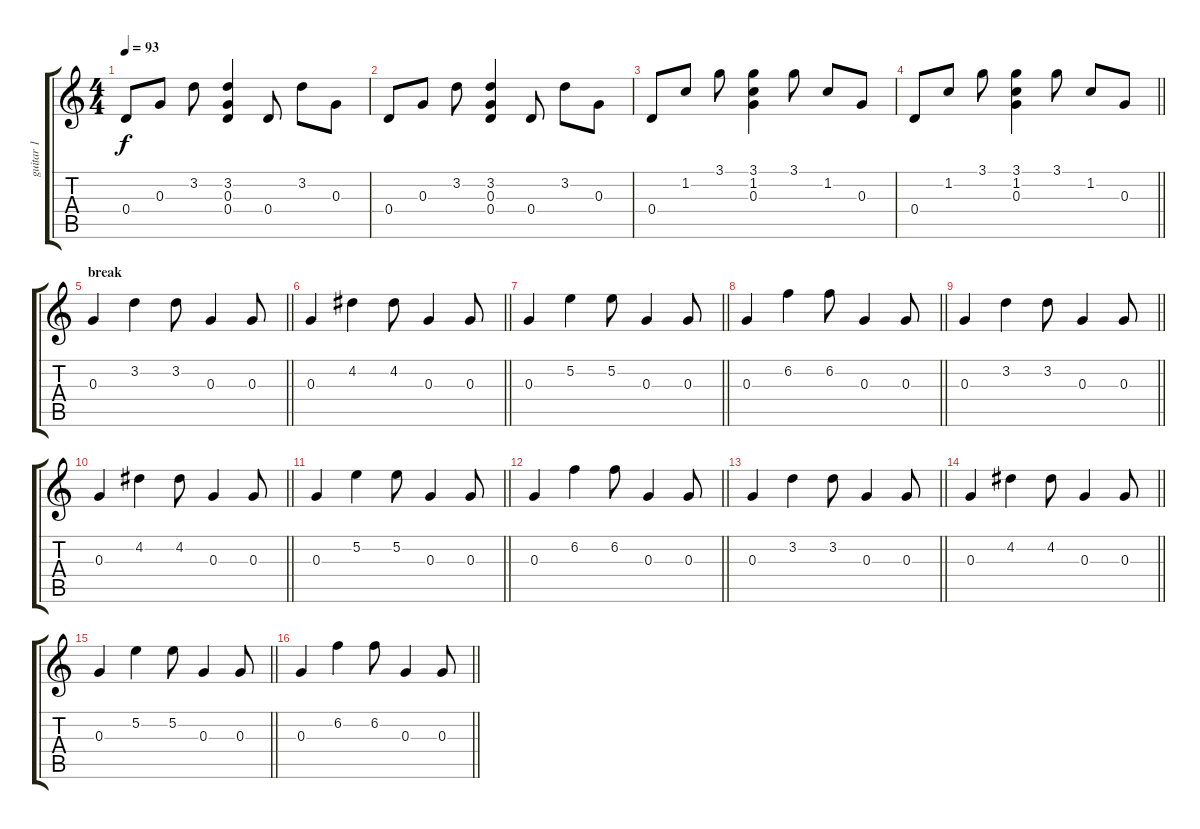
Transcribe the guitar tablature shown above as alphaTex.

\track ("guitar 1" "guitar 1") {instrument acousticguitarsteel}
\staff {score tabs}
\tuning (E4 B3 G3 D3 A2 E2) {hide}
\ts (4 4)
\tempo 93
\clef g2
\ks c
0.4.8{dy f} 0.3.8 3.2.8 (3.2 0.3 0.4).4 0.4.8 3.2.8 0.3.8 |
0.4.8 0.3.8 3.2.8 (3.2 0.3 0.4).4 0.4.8 3.2.8 0.3.8 |
0.4.8 1.2.8 3.1.8 (3.1 1.2 0.3).4 3.1.8 1.2.8 0.3.8 |
\barLineRight lightlight
0.4.8 1.2.8 3.1.8 (3.1 1.2 0.3).4 3.1.8 1.2.8 0.3.8 |
\section ("" "break")
\barLineRight lightlight
0.3.4 3.2.4 3.2.8 0.3.4 0.3.8 |
\barLineRight lightlight
0.3.4 4.2.4 4.2.8 0.3.4 0.3.8 |
\barLineRight lightlight
0.3.4 5.2.4 5.2.8 0.3.4 0.3.8 |
\barLineRight lightlight
0.3.4 6.2.4 6.2.8 0.3.4 0.3.8 |
\barLineRight lightlight
0.3.4 3.2.4 3.2.8 0.3.4 0.3.8 |
\barLineRight lightlight
0.3.4 4.2.4 4.2.8 0.3.4 0.3.8 |
\barLineRight lightlight
0.3.4 5.2.4 5.2.8 0.3.4 0.3.8 |
\barLineRight lightlight
0.3.4 6.2.4 6.2.8 0.3.4 0.3.8 |
\barLineRight lightlight
0.3.4 3.2.4 3.2.8 0.3.4 0.3.8 |
\barLineRight lightlight
0.3.4 4.2.4 4.2.8 0.3.4 0.3.8 |
\barLineRight lightlight
0.3.4 5.2.4 5.2.8 0.3.4 0.3.8 |
\barLineRight lightlight
0.3.4 6.2.4 6.2.8 0.3.4 0.3.8
